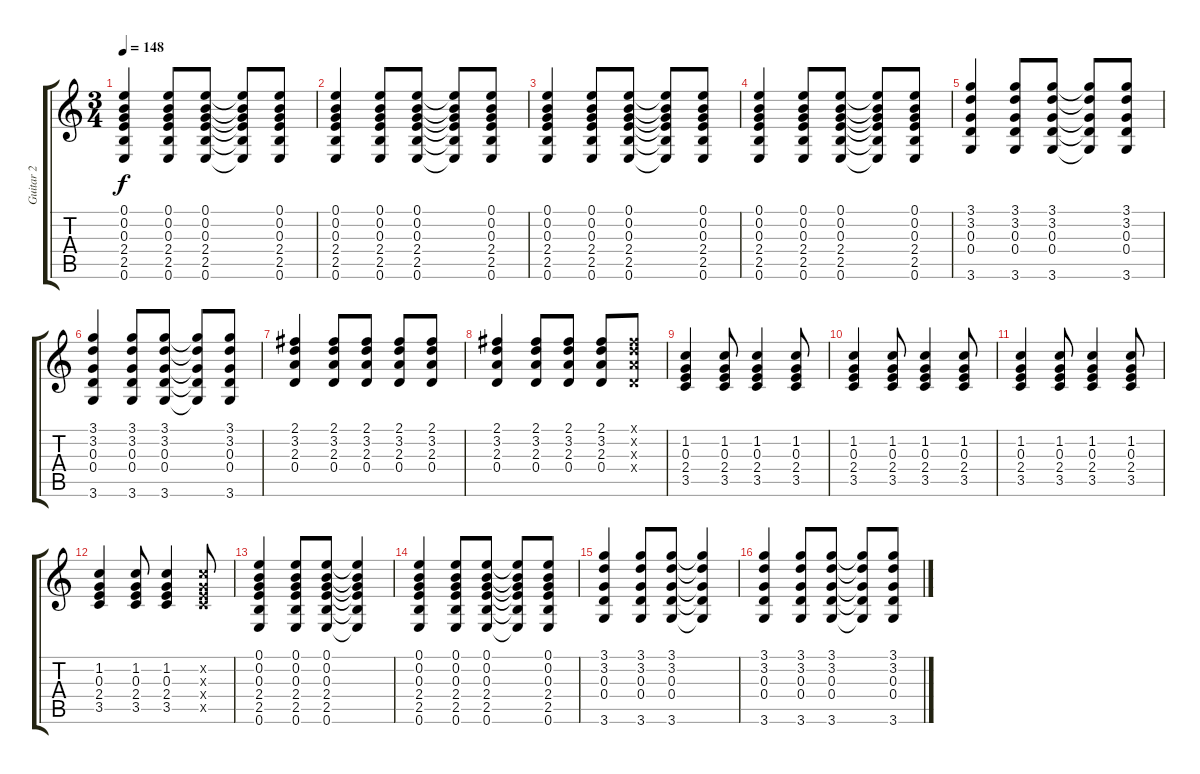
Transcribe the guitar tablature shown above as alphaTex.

\track ("Guitar 2" "Guitar 2") {instrument overdrivenguitar}
\staff {score tabs}
\tuning (E4 B3 G3 D3 A2 E2) {hide}
\ts (3 4)
\tempo 148
\clef g2
\ks c
(0.1 0.2 0.3 2.4 2.5 0.6).4{dy f} (0.1 0.2 0.3 2.4 2.5 0.6).8 (0.1 0.2 0.3 2.4 2.5 0.6).8 (0.1{t} 0.2{t} 0.3{t} 2.4{t} 2.5{t} 0.6{t}).8 (0.1 0.2 0.3 2.4 2.5 0.6).8 |
(0.1 0.2 0.3 2.4 2.5 0.6).4 (0.1 0.2 0.3 2.4 2.5 0.6).8 (0.1 0.2 0.3 2.4 2.5 0.6).8 (0.1{t} 0.2{t} 0.3{t} 2.4{t} 2.5{t} 0.6{t}).8 (0.1 0.2 0.3 2.4 2.5 0.6).8 |
(0.1 0.2 0.3 2.4 2.5 0.6).4 (0.1 0.2 0.3 2.4 2.5 0.6).8 (0.1 0.2 0.3 2.4 2.5 0.6).8 (0.1{t} 0.2{t} 0.3{t} 2.4{t} 2.5{t} 0.6{t}).8 (0.1 0.2 0.3 2.4 2.5 0.6).8 |
(0.1 0.2 0.3 2.4 2.5 0.6).4 (0.1 0.2 0.3 2.4 2.5 0.6).8 (0.1 0.2 0.3 2.4 2.5 0.6).8 (0.1{t} 0.2{t} 0.3{t} 2.4{t} 2.5{t} 0.6{t}).8 (0.1 0.2 0.3 2.4 2.5 0.6).8 |
(3.1 3.2 0.3 0.4 3.6).4 (3.1 3.2 0.3 0.4 3.6).8 (3.1 3.2 0.3 0.4 3.6).8 (3.1{t} 3.2{t} 0.3{t} 0.4{t} 3.6{t}).8 (3.1 3.2 0.3 0.4 3.6).8 |
(3.1 3.2 0.3 0.4 3.6).4 (3.1 3.2 0.3 0.4 3.6).8 (3.1 3.2 0.3 0.4 3.6).8 (3.1{t} 3.2{t} 0.3{t} 0.4{t} 3.6{t}).8 (3.1 3.2 0.3 0.4 3.6).8 |
(2.1 3.2 2.3 0.4).4 (2.1 3.2 2.3 0.4).8 (2.1 3.2 2.3 0.4).8 (2.1 3.2 2.3 0.4).8 (2.1 3.2 2.3 0.4).8 |
(2.1 3.2 2.3 0.4).4 (2.1 3.2 2.3 0.4).8 (2.1 3.2 2.3 0.4).8 (2.1 3.2 2.3 0.4).8 (2.1{x} 3.2{x} 2.3{x} 0.4{x}).8 |
(1.2 0.3 2.4 3.5).4 (1.2 0.3 2.4 3.5).8 (1.2 0.3 2.4 3.5).4 (1.2 0.3 2.4 3.5).8 |
(1.2 0.3 2.4 3.5).4 (1.2 0.3 2.4 3.5).8 (1.2 0.3 2.4 3.5).4 (1.2 0.3 2.4 3.5).8 |
(1.2 0.3 2.4 3.5).4 (1.2 0.3 2.4 3.5).8 (1.2 0.3 2.4 3.5).4 (1.2 0.3 2.4 3.5).8 |
(1.2 0.3 2.4 3.5).4 (1.2 0.3 2.4 3.5).8 (1.2 0.3 2.4 3.5).4 (1.2{x} 0.3{x} 2.4{x} 3.5{x}).8 |
(0.1 0.2 0.3 2.4 2.5 0.6).4 (0.1 0.2 0.3 2.4 2.5 0.6).8 (0.1 0.2 0.3 2.4 2.5 0.6).8 (0.1{t} 0.2{t} 0.3{t} 2.4{t} 2.5{t} 0.6{t}).4 |
(0.1 0.2 0.3 2.4 2.5 0.6).4 (0.1 0.2 0.3 2.4 2.5 0.6).8 (0.1 0.2 0.3 2.4 2.5 0.6).8 (0.1{t} 0.2{t} 0.3{t} 2.4{t} 2.5{t} 0.6{t}).8 (0.1 0.2 0.3 2.4 2.5 0.6).8 |
(3.1 3.2 0.3 0.4 3.6).4 (3.1 3.2 0.3 0.4 3.6).8 (3.1 3.2 0.3 0.4 3.6).8 (3.1{t} 3.2{t} 0.3{t} 0.4{t} 3.6{t}).4 |
(3.1 3.2 0.3 0.4 3.6).4 (3.1 3.2 0.3 0.4 3.6).8 (3.1 3.2 0.3 0.4 3.6).8 (3.1{t} 3.2{t} 0.3{t} 0.4{t} 3.6{t}).8 (3.1 3.2 0.3 0.4 3.6).8
